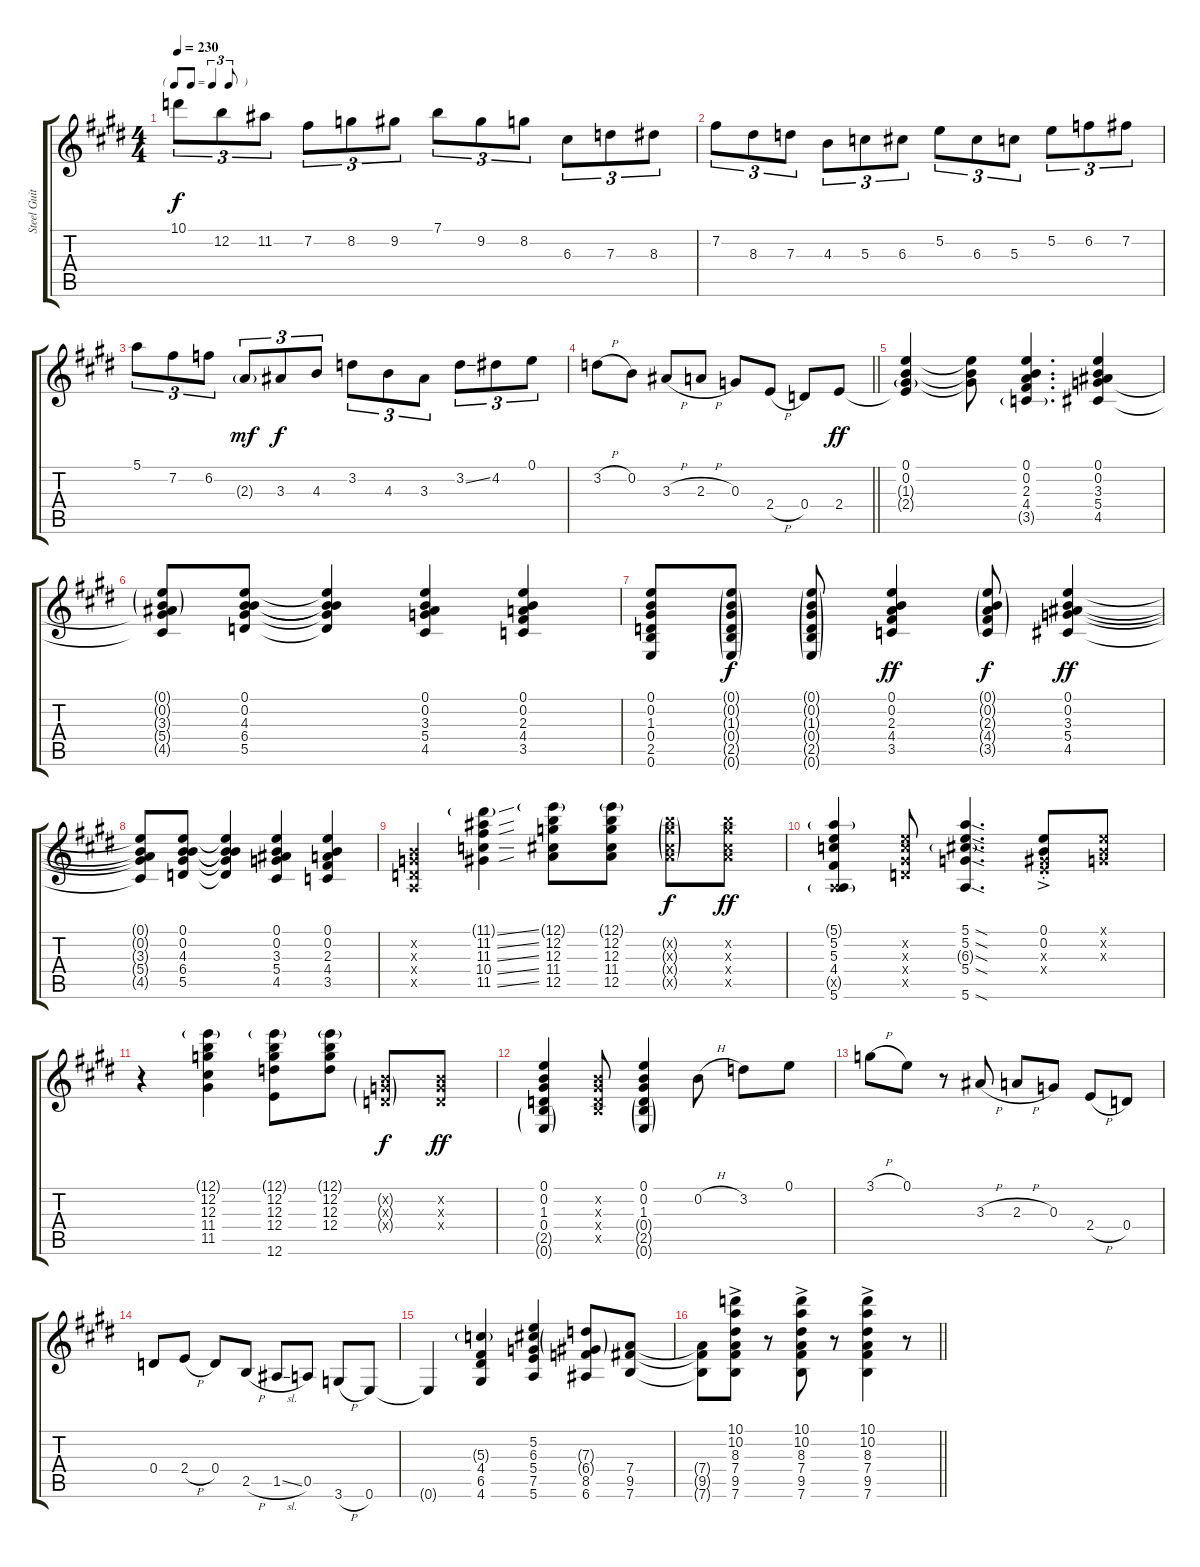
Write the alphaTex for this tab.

\track ("Steel Guitar" "Steel Guit") {instrument acousticguitarsteel}
\staff {score tabs}
\tuning (E4 B3 G3 D3 A2 E2) {hide}
\ts (4 4)
\tf triplet8th
\tempo 230
\clef g2
\ks e
10.1.8{tu (3 2) dy f} 12.2.8{tu (3 2)} 11.2.8{tu (3 2)} 7.2.8{tu (3 2)} 8.2.8{tu (3 2)} 9.2.8{tu (3 2)} 7.1.8{tu (3 2)} 9.2.8{tu (3 2)} 8.2.8{tu (3 2)} 6.3.8{tu (3 2)} 7.3.8{tu (3 2)} 8.3.8{tu (3 2)} |
7.2.8{tu (3 2)} 8.3.8{tu (3 2)} 7.3.8{tu (3 2)} 4.3.8{tu (3 2)} 5.3.8{tu (3 2)} 6.3.8{tu (3 2)} 5.2.8{tu (3 2)} 6.3.8{tu (3 2)} 5.3.8{tu (3 2)} 5.2.8{tu (3 2)} 6.2.8{tu (3 2)} 7.2.8{tu (3 2)} |
5.1.8{tu (3 2)} 7.2.8{tu (3 2)} 6.2.8{tu (3 2)} 2.3{g}.8{tu (3 2) dy mf} 3.3.8{tu (3 2) dy f} 4.3.8{tu (3 2)} 3.2.8{tu (3 2)} 4.3.8{tu (3 2)} 3.3.8{tu (3 2)} 3.2{ss}.8{tu (3 2)} 4.2.8{tu (3 2)} 0.1.8{tu (3 2)} |
\barLineRight lightlight
3.2{h}.8 0.2.8 3.3{h}.8 2.3{h}.8 0.3.8 2.4{h}.8 0.4.8 2.4.8{dy ff} |
(0.1 0.2 1.3{g} 2.4{t}).4 (0.1{t} 0.2{t} 1.3{t}).8 (0.1 0.2 2.3 4.4 3.5{g}).4{d} (0.1 0.2 3.3 5.4 4.5).4 |
(0.1{g} 0.2{g} 3.3{g} 5.4{t} 4.5{t}).8 (0.1 0.2 4.3 6.4 5.5).8 (0.1{t} 0.2{t} 4.3{t} 6.4{t} 5.5{t}).4 (0.1 0.2 3.3 5.4 4.5).4 (0.1 0.2 2.3 4.4 3.5).4 |
(0.1 0.2 1.3 0.4 2.5 0.6).8 (0.1{g} 0.2{g} 1.3{g} 0.4{g} 2.5{g} 0.6{g}).8{dy f} (0.1{g} 0.2{g} 1.3{g} 0.4{g} 2.5{g} 0.6{g}).8 (0.1 0.2 2.3 4.4 3.5).4{dy ff} (0.1{g} 0.2{g} 2.3{g} 4.4{g} 3.5{g}).8{dy f} (0.1 0.2 3.3 5.4 4.5).4{dy ff} |
(0.1{t} 0.2{t} 3.3{t} 5.4{t} 4.5{t}).8 (0.1 0.2 4.3 6.4 5.5).8 (0.1{t} 0.2{t} 4.3{t} 6.4{t} 5.5{t}).4 (0.1 0.2 3.3 5.4 4.5).4 (0.1 0.2 2.3 4.4 3.5).4 |
(0.2{x} 0.3{x} 0.4{x} 0.5{x}).4 (11.1{ss g} 11.2{ss} 11.3{ss} 10.4{ss} 11.5{ss}).4 (12.1{g} 12.2 12.3 11.4 12.5).8 (12.1{g} 12.2 12.3 11.4 12.5).8 (12.2{g x} 12.3{g x} 11.4{g x} 12.5{g x}).8{dy f} (12.2{x} 12.3{x} 11.4{x} 12.5{x}).8{dy ff} |
(5.1{g} 5.2 5.3 4.4 0.5{g x} 5.6).4 (5.2{x} 5.3{x} 6.4{x} 5.5{x}).8 (5.1{sod} 5.2{sod} 6.3{sod g} 5.4{sod} 5.6{sod}).4{d} (0.1{ac st} 0.2{ac st} 1.3{ac st x} 2.4{ac st x}).8 (0.1{x} 0.2{x} 0.3{x}).8 |
r.4 (12.1{g} 12.2 12.3 11.4 11.5).4 (12.1{g} 12.2 12.3 12.4 12.6).8 (12.1{g} 12.2 12.3 12.4).8 (0.2{g x} 0.3{g x} 0.4{g x}).8{dy f} (0.2{x} 0.3{x} 0.4{x}).8{dy ff} |
(0.1 0.2 1.3 0.4 2.5{g} 0.6{g}).4 (0.2{x} 1.3{x} 0.4{x} 2.5{x}).8 (0.1 0.2 1.3 0.4{g} 2.5{g} 0.6{g}).4 0.2{h}.8 3.2.8 0.1.8 |
3.1{h}.8 0.1.8 r.8 3.3{h}.8 2.3{h}.8 0.3.8 2.4{h}.8 0.4.8 |
0.4.8 2.4{h}.8 0.4.8 2.5{h}.8 1.5{sl}.8 0.5.8 3.6{h}.8 0.6.8 |
0.6{t}.4 (5.3{g} 4.4 6.5 4.6).4 (5.2 6.3 5.4 7.5 5.6).4 (7.3{g} 6.4{g} 8.5 6.6).8 (7.4 9.5 7.6).8 |
\barLineRight lightlight
(7.4{t} 9.5{t} 7.6{t}).8 (10.1{ac} 10.2{ac} 8.3{ac} 7.4{ac} 9.5{ac} 7.6{ac}).8 r.8 (10.1{ac} 10.2{ac} 8.3{ac} 7.4{ac} 9.5{ac} 7.6{ac}).8 r.8 (10.1{ac} 10.2{ac} 8.3{ac} 7.4{ac} 9.5{ac} 7.6{ac}).4 r.8
